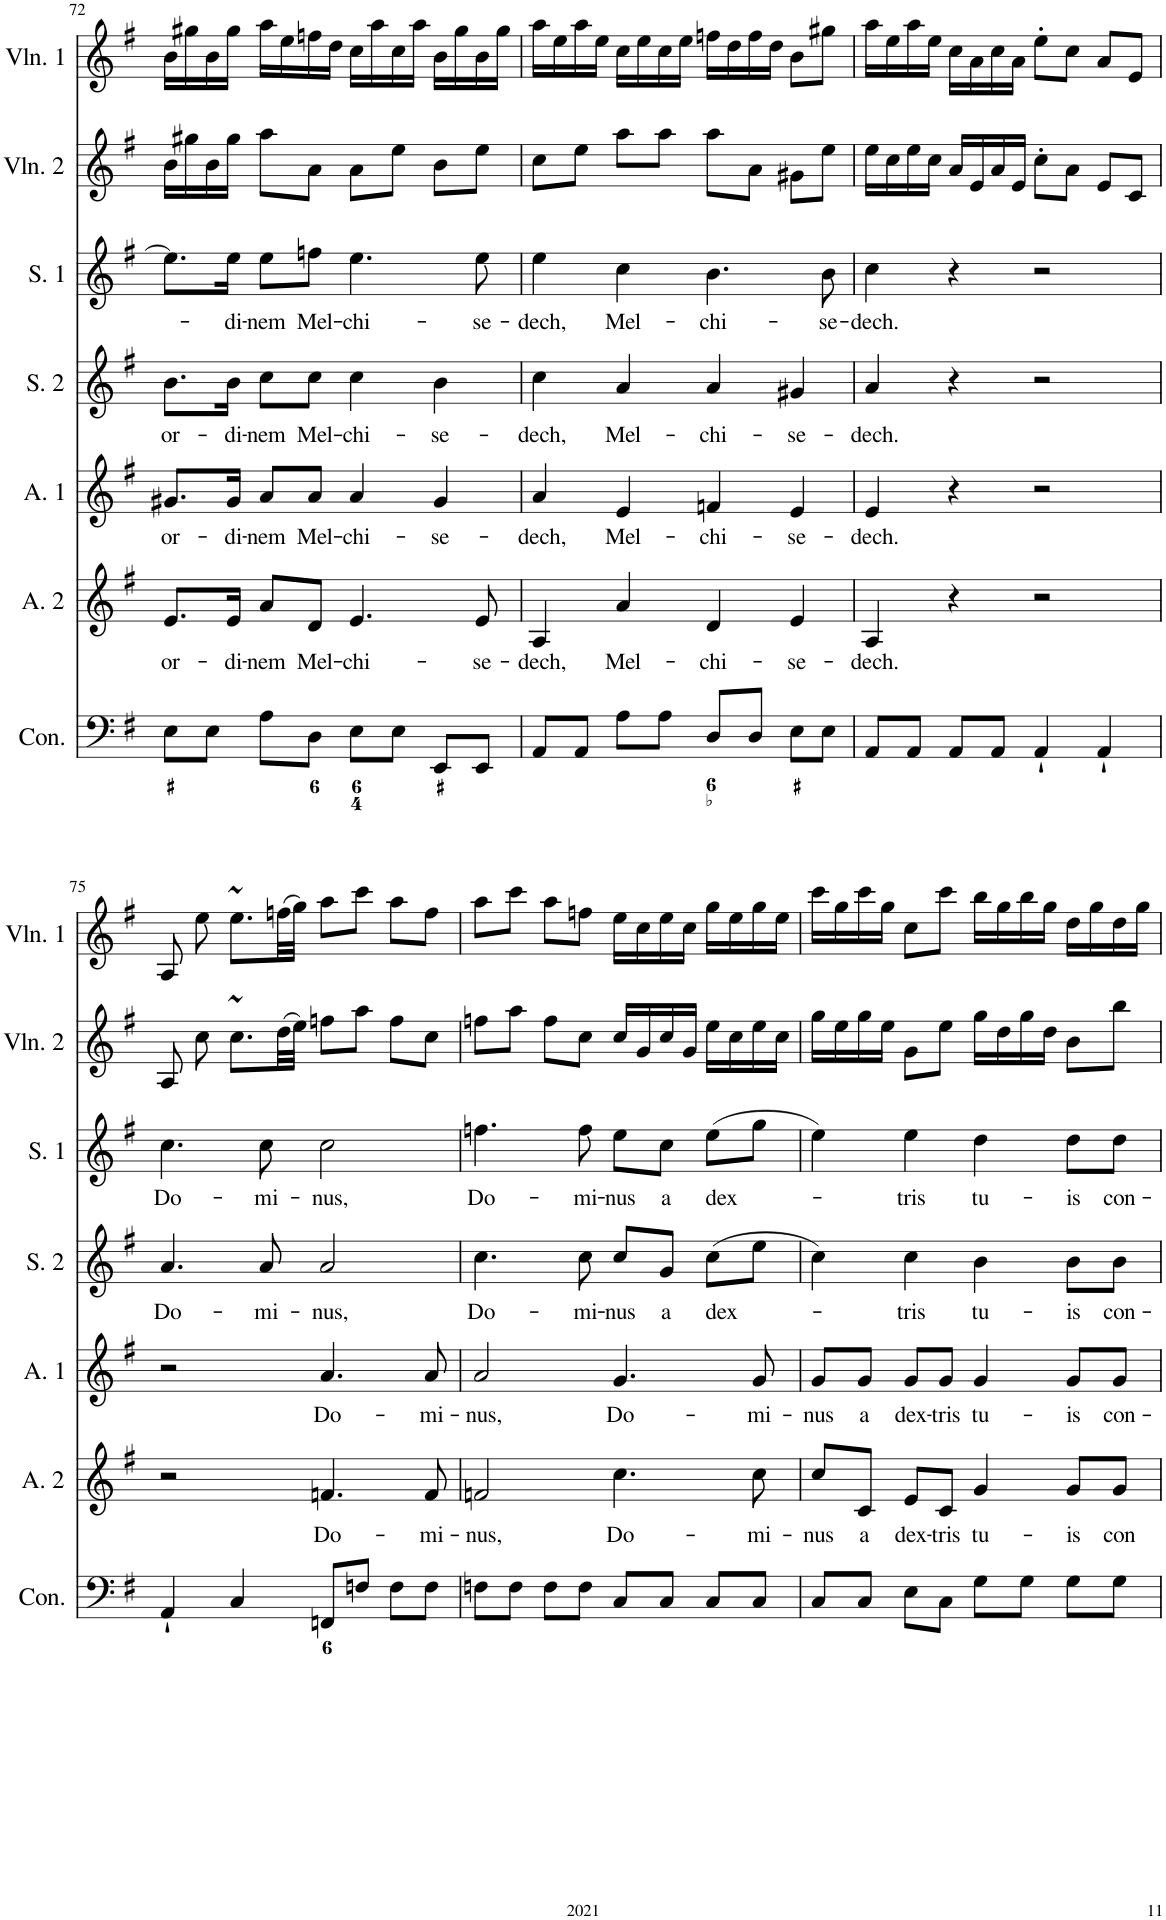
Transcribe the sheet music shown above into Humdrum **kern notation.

**kern	**kern	**kern	**text	**kern	**text	**kern	**text	**kern	**text	**kern	**kern
*part8	*part7	*part6	*part6	*part5	*part5	*part4	*part4	*part3	*part3	*part2	*part1
*staff8	*staff7	*staff6	*staff6	*staff5	*staff5	*staff4	*staff4	*staff3	*staff3	*staff2	*staff1
*I"Harpsichord	*I"Continuo	*I"Alto 2	*	*I"Alto 1	*	*I"Soprano 2	*	*I"Soprano 1	*	*I"Violin 2	*I"Violin 1
*I'Hch.	*I'Con.	*I'A. 2	*	*I'A. 1	*	*I'S. 2	*	*I'S. 1	*	*I'Vln. 2	*I'Vln. 1
!!LO:PB:g=z
*clefF4	*clefF4	*clefG2	*	*clefG2	*	*clefG2	*	*clefG2	*	*clefG2	*clefG2
*k[f#]	*k[f#]	*k[f#]	*	*k[f#]	*	*k[f#]	*	*k[f#]	*	*k[f#]	*k[f#]
*M4/4	*M4/4	*M4/4	*	*M4/4	*	*M4/4	*	*M4/4	*	*M4/4	*M4/4
=72	=72	=72	=72	=72	=72	=72	=72	=72	=72	=72	=72
!	!	!	!LO:LY:b	!	!LO:LY:b	!	!LO:LY:b	!	!	!	!
8E\L	8E\L	8.e/L	or-	8.g#X/L	or-	8.b\L	or-	8.ee\L]	.	16b\LL	16b\LL
.	.	.	.	.	.	.	.	.	.	16gg#X\	16gg#X\
8E\J	8E\J	.	.	.	.	.	.	.	.	16b\	16b\
!	!	!	!LO:LY:b	!	!LO:LY:b	!	!LO:LY:b	!	!LO:LY:b	!	!
.	.	16e/Jk	-di-	16g#/Jk	-di-	16b\Jk	-di-	16ee\Jk	-di-	16gg#\JJ	16gg#\JJ
!	!	!	!LO:LY:b	!	!LO:LY:b	!	!LO:LY:b	!	!LO:LY:b	!	!
8A\L	8A\L	8a/L	-nem	8a/L	-nem	8cc\L	-nem	8ee\L	-nem	8aa\L	16aa\LL
.	.	.	.	.	.	.	.	.	.	.	16ee\
!	!	!	!LO:LY:b	!	!LO:LY:b	!	!LO:LY:b	!	!LO:LY:b	!	!
8D\J	8D\J	8d/J	Mel-	8a/J	Mel-	8cc\J	Mel-	8ffn\J	Mel-	8a\J	16ffn\
.	.	.	.	.	.	.	.	.	.	.	16dd\JJ
!	!	!	!LO:LY:b	!	!LO:LY:b	!	!LO:LY:b	!	!LO:LY:b	!	!
8E\L	8E\L	4.e/	-chi-	4a/	-chi-	4cc\	-chi-	4.ee\	-chi-	8a\L	16cc\LL
.	.	.	.	.	.	.	.	.	.	.	16aa\
8E\J	8E\J	.	.	.	.	.	.	.	.	8ee\J	16cc\
.	.	.	.	.	.	.	.	.	.	.	16aa\JJ
!	!	!	!	!	!LO:LY:b	!	!LO:LY:b	!	!	!	!
8EE/L	8EE/L	.	.	4g#/	-se-	4b\	-se-	.	.	8b\L	16b\LL
.	.	.	.	.	.	.	.	.	.	.	16gg#\
!	!	!	!LO:LY:b	!	!	!	!	!	!LO:LY:b	!	!
8EE/J	8EE/J	8e/	-se-	.	.	.	.	8ee\	-se-	8ee\J	16b\
.	.	.	.	.	.	.	.	.	.	.	16gg#\JJ
=73	=73	=73	=73	=73	=73	=73	=73	=73	=73	=73	=73
!	!	!	!LO:LY:b	!	!LO:LY:b	!	!LO:LY:b	!	!LO:LY:b	!	!
8AA/L	8AA/L	4A/	-dech,	4a/	-dech,	4cc\	-dech,	4ee\	-dech,	8cc\L	16aa\LL
.	.	.	.	.	.	.	.	.	.	.	16ee\
8AA/J	8AA/J	.	.	.	.	.	.	.	.	8ee\J	16aa\
.	.	.	.	.	.	.	.	.	.	.	16ee\JJ
!	!	!	!LO:LY:b	!	!LO:LY:b	!	!LO:LY:b	!	!LO:LY:b	!	!
8A\L	8A\L	4a/	Mel-	4e/	Mel-	4a/	Mel-	4cc\	Mel-	8aa\L	16cc\LL
.	.	.	.	.	.	.	.	.	.	.	16ee\
8A\J	8A\J	.	.	.	.	.	.	.	.	8aa\J	16cc\
.	.	.	.	.	.	.	.	.	.	.	16ee\JJ
!	!	!	!LO:LY:b	!	!LO:LY:b	!	!LO:LY:b	!	!LO:LY:b	!	!
8D\L	8D/L	4d/	-chi-	4fn/	-chi-	4a/	-chi-	4.b\	-chi-	8aa\L	16ffn\LL
.	.	.	.	.	.	.	.	.	.	.	16dd\
8D\J	8D/J	.	.	.	.	.	.	.	.	8a\J	16ff\
.	.	.	.	.	.	.	.	.	.	.	16dd\JJ
!	!	!	!LO:LY:b	!	!LO:LY:b	!	!LO:LY:b	!	!	!	!
8E\L	8E\L	4e/	-se-	4e/	-se-	4g#X/	-se-	.	.	8g#X\L	8b\L
!	!	!	!	!	!	!	!	!	!LO:LY:b	!	!
8E\J	8E\J	.	.	.	.	.	.	8b\	-se-	8ee\J	8gg#X\J
=74	=74	=74	=74	=74	=74	=74	=74	=74	=74	=74	=74
!	!	!	!LO:LY:b	!	!LO:LY:b	!	!LO:LY:b	!	!LO:LY:b	!	!
8AA/L	8AA/L	4A/	-dech.	4e/	-dech.	4a/	-dech.	4cc\	-dech.	16ee\LL	16aa\LL
.	.	.	.	.	.	.	.	.	.	16cc\	16ee\
8AA/J	8AA/J	.	.	.	.	.	.	.	.	16ee\	16aa\
.	.	.	.	.	.	.	.	.	.	16cc\JJ	16ee\JJ
8AA/L	8AA/L	4r	.	4r	.	4r	.	4r	.	16a/LL	16cc\LL
.	.	.	.	.	.	.	.	.	.	16e/	16a\
8AA/J	8AA/J	.	.	.	.	.	.	.	.	16a/	16cc\
.	.	.	.	.	.	.	.	.	.	16e/JJ	16a\JJ
4AA`	4AA`/	2r	.	2r	.	2r	.	2r	.	8cc'\L	8ee'\L
.	.	.	.	.	.	.	.	.	.	8a\J	8cc\J
4AA`	4AA`/	.	.	.	.	.	.	.	.	8e/L	8a/L
.	.	.	.	.	.	.	.	.	.	8c/J	8e/J
!!LO:LB:g=z
=75	=75	=75	=75	=75	=75	=75	=75	=75	=75	=75	=75
!	!	!	!	!	!	!	!LO:LY:b	!	!LO:LY:b	!	!
4AA`	4AA`/	2r	.	2r	.	4.a/	Do-	4.cc\	Do-	8A/	8A/
.	.	.	.	.	.	.	.	.	.	8cc\	8ee\
4C	4C/	.	.	.	.	.	.	.	.	8.cc\L	8.ee\L
!	!	!	!	!	!	!	!LO:LY:b	!	!LO:LY:b	!	!
.	.	.	.	.	.	8a/	-mi-	8cc\	-mi-	.	.
.	.	.	.	.	.	.	.	.	.	(32dd\LL	(32ffn\LL
.	.	.	.	.	.	.	.	.	.	32ee\JJJ)	32gg\JJJ)
!	!	!	!LO:LY:b	!	!LO:LY:b	!	!LO:LY:b	!	!LO:LY:b	!	!
8FFn/L	8FFn/L	4.fn/	Do-	4.a/	Do-	2a/	-nus,	2cc\	-nus,	8ffn\L	8aa\L
8Fn/J	8Fn/J	.	.	.	.	.	.	.	.	8aa\J	8ccc\J
8F\L	8F\L	.	.	.	.	.	.	.	.	8ff\L	8aa\L
!	!	!	!LO:LY:b	!	!LO:LY:b	!	!	!	!	!	!
8F\J	8F\J	8f/	-mi-	8a/	-mi-	.	.	.	.	8cc\J	8ff\J
=76	=76	=76	=76	=76	=76	=76	=76	=76	=76	=76	=76
!	!	!	!LO:LY:b	!	!LO:LY:b	!	!LO:LY:b	!	!LO:LY:b	!	!
8Fn\L	8Fn\L	2fn/	-nus,	2a/	-nus,	4.cc\	Do-	4.ffn\	Do-	8ffn\L	8aa\L
8F\J	8F\J	.	.	.	.	.	.	.	.	8aa\J	8ccc\J
8F\L	8F\L	.	.	.	.	.	.	.	.	8ff\L	8aa\L
!	!	!	!	!	!	!	!LO:LY:b	!	!LO:LY:b	!	!
8F\J	8F\J	.	.	.	.	8cc\	-mi-	8ff\	-mi-	8cc\J	8ffn\J
!	!	!	!LO:LY:b	!	!LO:LY:b	!	!LO:LY:b	!	!LO:LY:b	!	!
8C/L	8C/L	4.cc\	Do-	4.g/	Do-	8cc/L	-nus	8ee\L	-nus	16cc/LL	16ee\LL
.	.	.	.	.	.	.	.	.	.	16g/	16cc\
!	!	!	!	!	!	!	!LO:LY:b	!	!LO:LY:b	!	!
8C/J	8C/J	.	.	.	.	8g/J	a	8cc\J	a	16cc/	16ee\
.	.	.	.	.	.	.	.	.	.	16g/JJ	16cc\JJ
!	!	!	!	!	!	!	!LO:LY:b	!	!LO:LY:b	!	!
8C/L	8C/L	.	.	.	.	(8cc\L	dex-	(8ee\L	dex-	16ee\LL	16gg\LL
.	.	.	.	.	.	.	.	.	.	16cc\	16ee\
!	!	!	!LO:LY:b	!	!LO:LY:b	!	!	!	!	!	!
8C/J	8C/J	8cc\	-mi-	8g/	-mi-	8ee\J	.	8gg\J	.	16ee\	16gg\
.	.	.	.	.	.	.	.	.	.	16cc\JJ	16ee\JJ
=77	=77	=77	=77	=77	=77	=77	=77	=77	=77	=77	=77
!	!	!	!LO:LY:b	!	!LO:LY:b	!	!	!	!	!	!
8C/L	8C/L	8cc/L	-nus	8g/L	-nus	4cc\)	.	4ee\)	.	16gg\LL	16ccc\LL
.	.	.	.	.	.	.	.	.	.	16ee\	16gg\
!	!	!	!LO:LY:b	!	!LO:LY:b	!	!	!	!	!	!
8C/J	8C/J	8c/J	a	8g/J	a	.	.	.	.	16gg\	16ccc\
.	.	.	.	.	.	.	.	.	.	16ee\JJ	16gg\JJ
!	!	!	!LO:LY:b	!	!LO:LY:b	!	!LO:LY:b	!	!LO:LY:b	!	!
8E\L	8E\L	8e/L	dex-	8g/L	dex-	4cc\	-tris	4ee\	-tris	8g\L	8cc\L
!	!	!	!LO:LY:b	!	!LO:LY:b	!	!	!	!	!	!
8C\J	8C\J	8c/J	-tris	8g/J	-tris	.	.	.	.	8ee\J	8ccc\J
!	!	!	!LO:LY:b	!	!LO:LY:b	!	!LO:LY:b	!	!LO:LY:b	!	!
8G\L	8G\L	4g/	tu-	4g/	tu-	4b\	tu-	4dd\	tu-	16gg\LL	16bb\LL
.	.	.	.	.	.	.	.	.	.	16dd\	16gg\
8G\J	8G\J	.	.	.	.	.	.	.	.	16gg\	16bb\
.	.	.	.	.	.	.	.	.	.	16dd\JJ	16gg\JJ
!	!	!	!LO:LY:b	!	!LO:LY:b	!	!LO:LY:b	!	!LO:LY:b	!	!
8G\L	8G\L	8g/L	-is	8g/L	-is	8b\L	-is	8dd\L	-is	8b\L	16dd\LL
.	.	.	.	.	.	.	.	.	.	.	16gg\
!	!	!	!LO:LY:b	!	!LO:LY:b	!	!LO:LY:b	!	!LO:LY:b	!	!
8G\J	8G\J	8g/J	con	8g/J	con-	8b\J	con-	8dd\J	con-	8bb\J	16dd\
.	.	.	.	.	.	.	.	.	.	.	16gg\JJ
=	=	=	=	=	=	=	=	=	=	=	=
*-	*-	*-	*-	*-	*-	*-	*-	*-	*-	*-	*-
